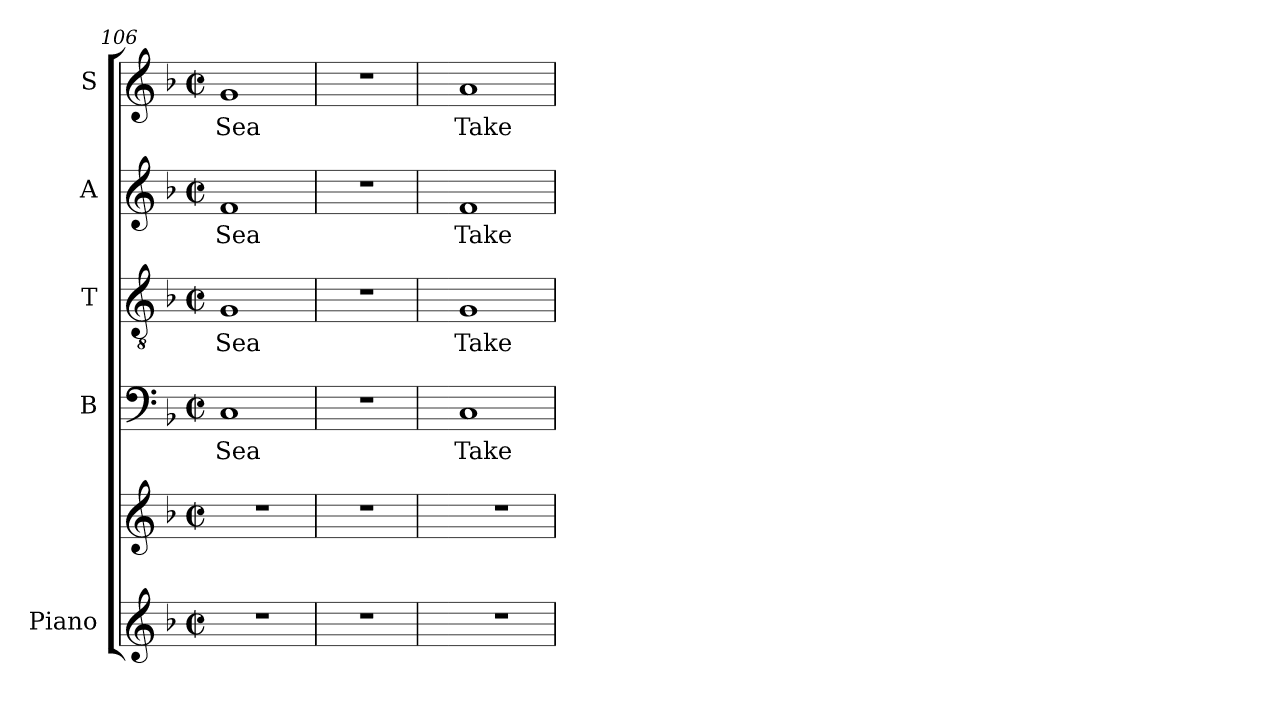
**kern	**kern	**kern	**text	**kern	**text	**kern	**text	**kern	**text
*part5	*part5	*part4	*part4	*part3	*part3	*part2	*part2	*part1	*part1
*staff6	*staff5	*staff4	*staff4	*staff3	*staff3	*staff2	*staff2	*staff1	*staff1
*I"Piano	*	*I"B	*	*I"T	*	*I"A	*	*I"S	*
*clefG2	*clefG2	*clefF4	*	*clefGv2	*	*clefG2	*	*clefG2	*
*k[b-]	*k[b-]	*k[b-]	*	*k[b-]	*	*k[b-]	*	*k[b-]	*
*F:	*F:	*F:	*	*F:	*	*F:	*	*F:	*
*M2/2	*M2/2	*M2/2	*	*M2/2	*	*M2/2	*	*M2/2	*
*met(c|)	*met(c|)	*met(c|)	*	*met(c|)	*	*met(c|)	*	*met(c|)	*
=106	=106	=106	=106	=106	=106	=106	=106	=106	=106
!	!	!	!LO:LY:b	!	!LO:LY:b	!	!LO:LY:b	!	!LO:LY:b
1r	1r	1C	Sea	1G	Sea	1f	Sea	1g	Sea
=107	=107	=107	=107	=107	=107	=107	=107	=107	=107
1r	1r	1r	.	1r	.	1r	.	1r	.
=108	=108	=108	=108	=108	=108	=108	=108	=108	=108
!	!	!	!LO:LY:b	!	!LO:LY:b	!	!LO:LY:b	!	!LO:LY:b
1r	1r	1C	Take	1G	Take	1f	Take	1a	Take
=	=	=	=	=	=	=	=	=	=
*-	*-	*-	*-	*-	*-	*-	*-	*-	*-
